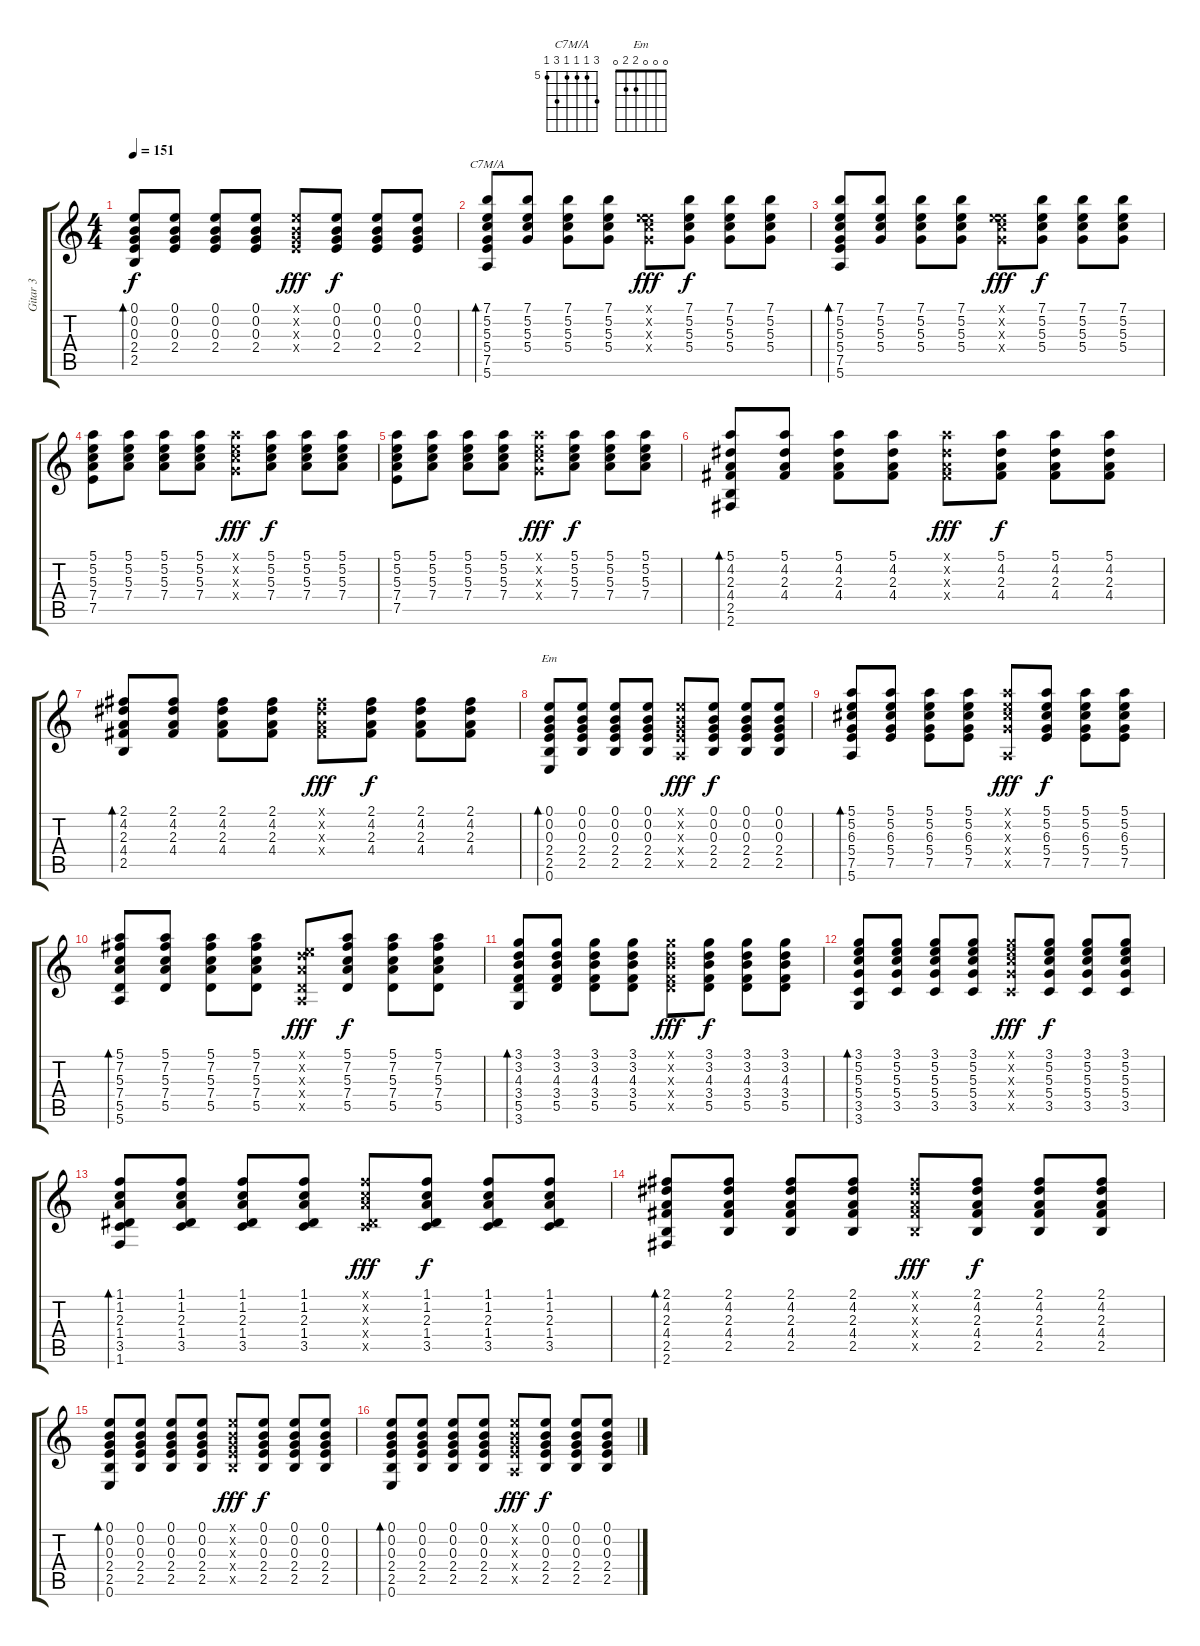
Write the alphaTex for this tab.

\track ("Gitar 3" "Gitar 3") {instrument acousticguitarnylon}
\staff {score tabs}
\tuning (E4 B3 G3 D3 A2 E2) {hide}
\chord ("C7M/A" 7 5 5 5 7 5) {firstfret 5}
\chord ("Em" 0 0 0 2 2 0)
\ts (4 4)
\tempo 151
\clef g2
\ks c
(0.1 0.2 0.3 2.4 2.5).8{bd 30 dy f} (0.1 0.2 0.3 2.4).8 (0.1 0.2 0.3 2.4).8 (0.1 0.2 0.3 2.4).8 (0.1{x} 0.2{x} 0.3{x} 2.4{x}).8{dy fff} (0.1 0.2 0.3 2.4).8{dy f} (0.1 0.2 0.3 2.4).8 (0.1 0.2 0.3 2.4).8 |
(7.1 5.2 5.3 5.4 7.5 5.6).8{bd 60 ch "C7M/A"} (7.1 5.2 5.3 5.4).8 (7.1 5.2 5.3 5.4).8 (7.1 5.2 5.3 5.4).8 (0.1{x} 5.2{x} 5.3{x} 5.4{x}).8{dy fff} (7.1 5.2 5.3 5.4).8{dy f} (7.1 5.2 5.3 5.4).8 (7.1 5.2 5.3 5.4).8 |
(7.1 5.2 5.3 5.4 7.5 5.6).8{bd 60} (7.1 5.2 5.3 5.4).8 (7.1 5.2 5.3 5.4).8 (7.1 5.2 5.3 5.4).8 (0.1{x} 5.2{x} 5.3{x} 5.4{x}).8{dy fff} (7.1 5.2 5.3 5.4).8{dy f} (7.1 5.2 5.3 5.4).8 (7.1 5.2 5.3 5.4).8 |
(5.1 5.2 5.3 7.4 7.5).8 (5.1 5.2 5.3 7.4).8 (5.1 5.2 5.3 7.4).8 (5.1 5.2 5.3 7.4).8 (5.1{x} 5.2{x} 5.3{x} 5.4{x}).8{dy fff} (5.1 5.2 5.3 7.4).8{dy f} (5.1 5.2 5.3 7.4).8 (5.1 5.2 5.3 7.4).8 |
(5.1 5.2 5.3 7.4 7.5).8 (5.1 5.2 5.3 7.4).8 (5.1 5.2 5.3 7.4).8 (5.1 5.2 5.3 7.4).8 (5.1{x} 5.2{x} 5.3{x} 5.4{x}).8{dy fff} (5.1 5.2 5.3 7.4).8{dy f} (5.1 5.2 5.3 7.4).8 (5.1 5.2 5.3 7.4).8 |
(5.1 4.2 2.3 4.4 2.5 2.6).8{bd 60} (5.1 4.2 2.3 4.4).8 (5.1 4.2 2.3 4.4).8 (5.1 4.2 2.3 4.4).8 (5.1{x} 4.2{x} 2.3{x} 4.4{x}).8{dy fff} (5.1 4.2 2.3 4.4).8{dy f} (5.1 4.2 2.3 4.4).8 (5.1 4.2 2.3 4.4).8 |
(2.1 4.2 2.3 4.4 2.5).8{bd 30} (2.1 4.2 2.3 4.4).8 (2.1 4.2 2.3 4.4).8 (2.1 4.2 2.3 4.4).8 (2.1{x} 4.2{x} 2.3{x} 4.4{x}).8{dy fff} (2.1 4.2 2.3 4.4).8{dy f} (2.1 4.2 2.3 4.4).8 (2.1 4.2 2.3 4.4).8 |
(0.1 0.2 0.3 2.4 2.5 0.6).8{bd 30 ch "Em"} (0.1 0.2 0.3 2.4 2.5).8 (0.1 0.2 0.3 2.4 2.5).8 (0.1 0.2 0.3 2.4 2.5).8 (0.1{x} 0.2{x} 0.3{x} 2.4{x} 0.5{x}).8{dy fff} (0.1 0.2 0.3 2.4 2.5).8{dy f} (0.1 0.2 0.3 2.4 2.5).8 (0.1 0.2 0.3 2.4 2.5).8 |
(5.1 5.2 6.3 5.4 7.5 5.6).8{bd 30} (5.1 5.2 6.3 5.4 7.5).8 (5.1 5.2 6.3 5.4 7.5).8 (5.1 5.2 6.3 5.4 7.5).8 (5.1{x} 5.2{x} 6.3{x} 5.4{x} 0.5{x}).8{dy fff} (5.1 5.2 6.3 5.4 7.5).8{dy f} (5.1 5.2 6.3 5.4 7.5).8 (5.1 5.2 6.3 5.4 7.5).8 |
(5.1 7.2 5.3 7.4 5.5 5.6).8{bd 30} (5.1 7.2 5.3 7.4 5.5).8 (5.1 7.2 5.3 7.4 5.5).8 (5.1 7.2 5.3 7.4 5.5).8 (0.1{x} 3.2{x} 2.3{x} 0.4{x} 0.5{x}).8{dy fff} (5.1 7.2 5.3 7.4 5.5).8{dy f} (5.1 7.2 5.3 7.4 5.5).8 (5.1 7.2 5.3 7.4 5.5).8 |
(3.1 3.2 4.3 3.4 5.5 3.6).8{bd 30} (3.1 3.2 4.3 3.4 5.5).8 (3.1 3.2 4.3 3.4 5.5).8 (3.1 3.2 4.3 3.4 5.5).8 (3.1{x} 3.2{x} 4.3{x} 3.4{x} 5.5{x}).8{dy fff} (3.1 3.2 4.3 3.4 5.5).8{dy f} (3.1 3.2 4.3 3.4 5.5).8 (3.1 3.2 4.3 3.4 5.5).8 |
(3.1 5.2 5.3 5.4 3.5 3.6).8{bd 30} (3.1 5.2 5.3 5.4 3.5).8 (3.1 5.2 5.3 5.4 3.5).8 (3.1 5.2 5.3 5.4 3.5).8 (3.1{x} 5.2{x} 5.3{x} 5.4{x} 3.5{x}).8{dy fff} (3.1 5.2 5.3 5.4 3.5).8{dy f} (3.1 5.2 5.3 5.4 3.5).8 (3.1 5.2 5.3 5.4 3.5).8 |
(1.1 1.2 2.3 1.4 3.5 1.6).8{bd 30} (1.1 1.2 2.3 1.4 3.5).8 (1.1 1.2 2.3 1.4 3.5).8 (1.1 1.2 2.3 1.4 3.5).8 (1.1{x} 1.2{x} 2.3{x} 1.4{x} 3.5{x}).8{dy fff} (1.1 1.2 2.3 1.4 3.5).8{dy f} (1.1 1.2 2.3 1.4 3.5).8 (1.1 1.2 2.3 1.4 3.5).8 |
(2.1 4.2 2.3 4.4 2.5 2.6).8{bd 30} (2.1 4.2 2.3 4.4 2.5).8 (2.1 4.2 2.3 4.4 2.5).8 (2.1 4.2 2.3 4.4 2.5).8 (2.1{x} 4.2{x} 2.3{x} 4.4{x} 2.5{x}).8{dy fff} (2.1 4.2 2.3 4.4 2.5).8{dy f} (2.1 4.2 2.3 4.4 2.5).8 (2.1 4.2 2.3 4.4 2.5).8 |
(0.1 0.2 0.3 2.4 2.5 0.6).8{bd 30} (0.1 0.2 0.3 2.4 2.5).8 (0.1 0.2 0.3 2.4 2.5).8 (0.1 0.2 0.3 2.4 2.5).8 (0.1{x} 0.2{x} 0.3{x} 2.4{x} 2.5{x}).8{dy fff} (0.1 0.2 0.3 2.4 2.5).8{dy f} (0.1 0.2 0.3 2.4 2.5).8 (0.1 0.2 0.3 2.4 2.5).8 |
(0.1 0.2 0.3 2.4 2.5 0.6).8{bd 30} (0.1 0.2 0.3 2.4 2.5).8 (0.1 0.2 0.3 2.4 2.5).8 (0.1 0.2 0.3 2.4 2.5).8 (0.1{x} 0.2{x} 0.3{x} 2.4{x} 0.5{x}).8{dy fff} (0.1 0.2 0.3 2.4 2.5).8{dy f} (0.1 0.2 0.3 2.4 2.5).8 (0.1 0.2 0.3 2.4 2.5).8
